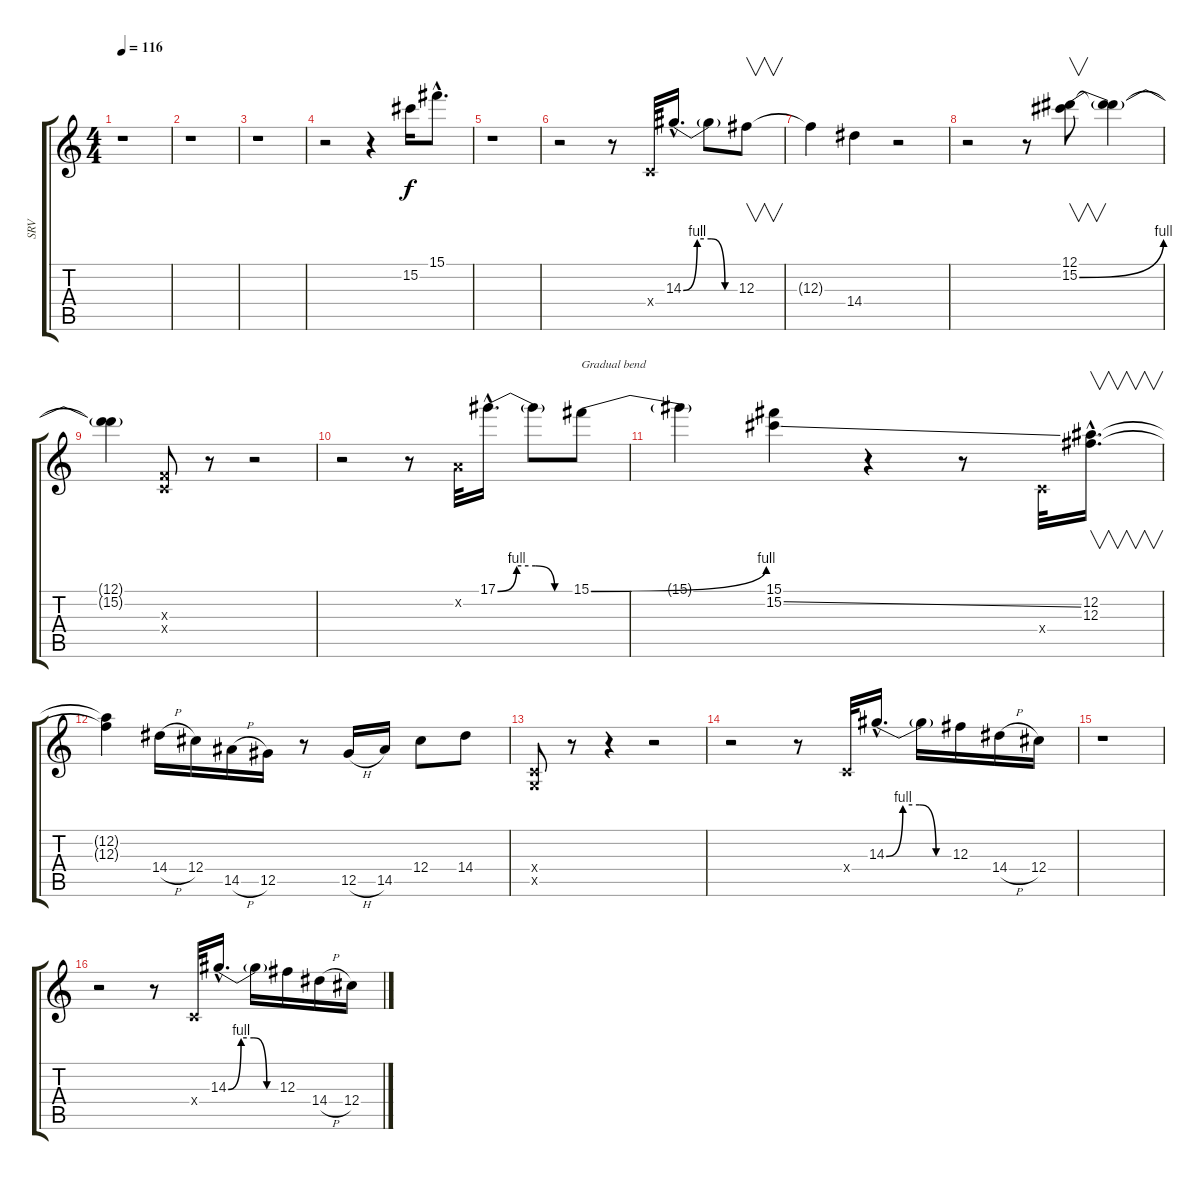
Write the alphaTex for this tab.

\track ("SRV" "SRV") {instrument overdrivenguitar}
\staff {score tabs}
\tuning (Eb4 Bb3 Gb3 Db3 Ab2 Eb2) {hide}
\ts (4 4)
\tempo 116
\clef g2
\ks c
r.1{dy f instrument overdrivenguitar} |
r.1 |
r.1 |
r.2 r.4 15.2.16 15.1{hac}.8{d} |
r.1 |
r.2 r.8 -1.4{x}.32 14.3{be (custom 0 0 15 4 30 4 45 0 60 0) hac}.16{d} 14.3{t}.8 12.3.8{v} |
12.3{t}.4 14.4.4 r.2 |
r.2 r.8 (12.1 15.2{be (bend 0 0 60 4)}).8{v} (12.1{t} 15.2{t}).4 |
(12.1{t} 15.2{t}).4 (-1.3{x} -1.4{x}).8 r.8 r.2 |
r.2 r.8 -1.2{x}.32 17.1{be (custom 0 0 15 4 30 4 45 0 60 0) hac}.16{d} 17.1{t}.8 15.1{be (bend 0 0 60 4)}.8{txt "Gradual bend"} |
15.1{t}.4 (15.1 15.2{ss}).4 r.4 r.8 -1.4{x}.32 (12.2{hac} 12.3{hac}).16{v d} |
(12.2{t} 12.3{t}).4 14.4{h}.16 12.4.16 14.5{h}.16 12.5.16 r.8 12.5{h}.16 14.5.16 12.4.8 14.4.8 |
(-1.4{x} -1.5{x}).8 r.8 r.4 r.2 |
r.2 r.8 -1.4{x}.32 14.3{be (custom 0 0 15 4 30 4 45 0 60 0) hac}.16{d} 14.3{t}.16 12.3.16 14.4{h}.16 12.4.16 |
r.1 |
r.2 r.8 -1.4{x}.32 14.3{be (custom 0 0 15 4 30 4 45 0 60 0) hac}.16{d} 14.3{t}.16 12.3.16 14.4{h}.16 12.4.16
